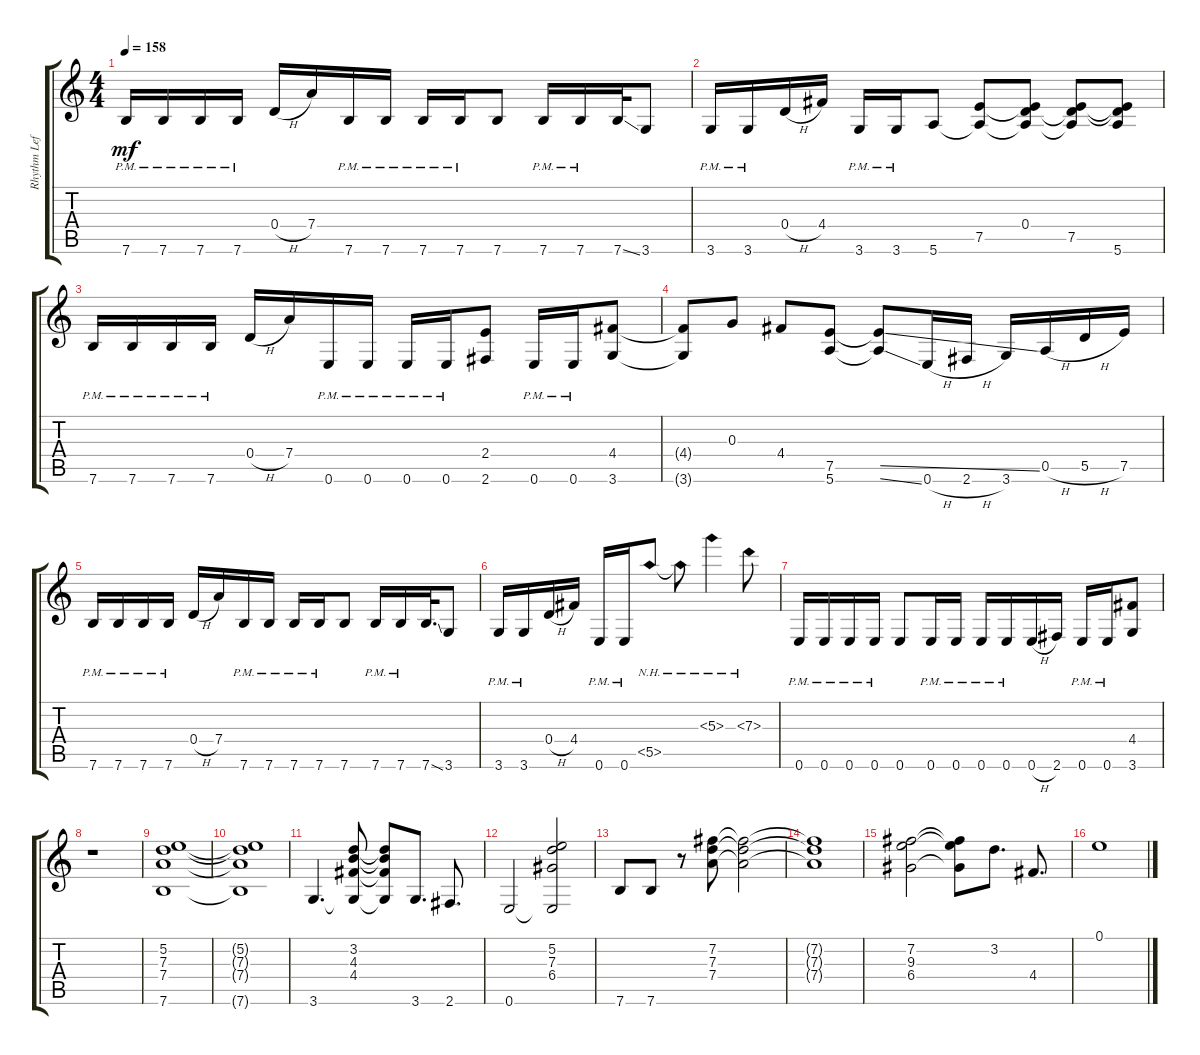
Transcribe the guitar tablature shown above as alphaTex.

\track ("Rhythm Left" "Rhythm Lef") {instrument overdrivenguitar}
\staff {score tabs}
\tuning (E4 B3 G3 D3 A2 E2) {hide}
\ts (4 4)
\tempo 158
\clef g2
\ks c
7.6{pm}.16{dy mf} 7.6{pm}.16 7.6{pm}.16 7.6{pm}.16 0.4{h}.16 7.4.16 7.6{pm}.16 7.6{pm}.16 7.6{pm}.16 7.6{pm}.16 7.6.8 7.6{pm}.16 7.6{pm}.16 7.6{ss}.32 3.6.8 |
3.6{pm}.16 3.6{pm}.16 0.4{h}.16 4.4.16 3.6{pm}.16 3.6{pm}.16 5.6.8 (7.5 5.6{t}).8 (0.4 7.5{t} 5.6{t}).8 (0.4{t} 7.5 5.6{t}).8 (0.4{t} 7.5{t} 5.6).8 |
7.6{pm}.16 7.6{pm}.16 7.6{pm}.16 7.6{pm}.16 0.4{h}.16 7.4.16 0.6{pm}.16 0.6{pm}.16 0.6{pm}.16 0.6{pm}.16 (2.4 2.6).8 0.6{pm}.16 0.6{pm}.16 (4.4 3.6).8 |
(4.4{t} 3.6{t}).8 0.3.8 4.4.8 (7.5 5.6).8 (7.5{ss t} 5.6{ss t}).8 0.6{h}.16 2.6{h}.16 3.6.16 0.5{h}.16 5.5{h}.16 7.5.16 |
7.6{pm}.16 7.6{pm}.16 7.6{pm}.16 7.6{pm}.16 0.4{h}.16 7.4.16 7.6{pm}.16 7.6{pm}.16 7.6{pm}.16 7.6{pm}.16 7.6.8 7.6{pm}.16 7.6{pm}.16 7.6{ss}.32{d} 3.6.8 |
3.6{pm}.16 3.6{pm}.16 0.4{h}.16 4.4.16 0.6{pm}.16 0.6{pm}.16 5.5{nh}.8 5.5{nh t}.8 5.3{nh}.4 7.3{nh}.8 |
0.6{pm}.16 0.6{pm}.16 0.6{pm}.16 0.6{pm}.16 0.6.8 0.6{pm}.16 0.6{pm}.16 0.6{pm}.16 0.6{pm}.16 0.6{h}.16 2.6.16 0.6{pm}.16 0.6{pm}.16 (4.4 3.6).8 |
r.1 |
(5.2 7.3 7.4 7.6).1 |
(5.2{t} 7.3{t} 7.4{t} 7.6{t}).1 |
3.6.4{d} (3.2 4.3 4.4 3.6{t}).8 (3.2{t} 4.3{t} 4.4{t} 3.6{t}).8 3.6.8{d} 2.6.8{d} |
0.6.2 (5.2 7.3 6.4 0.6{t}).2 |
7.6.8 7.6.8 r.8 (7.2 7.3 7.4).8 (7.2{t} 7.3{t} 7.4{t}).2 |
(7.2{t} 7.3{t} 7.4{t}).1 |
(7.2 9.3 6.4).2 (7.2{t} 9.3{t} 6.4{t}).8 3.2.8{d} 4.4.8{d} |
0.1.1
